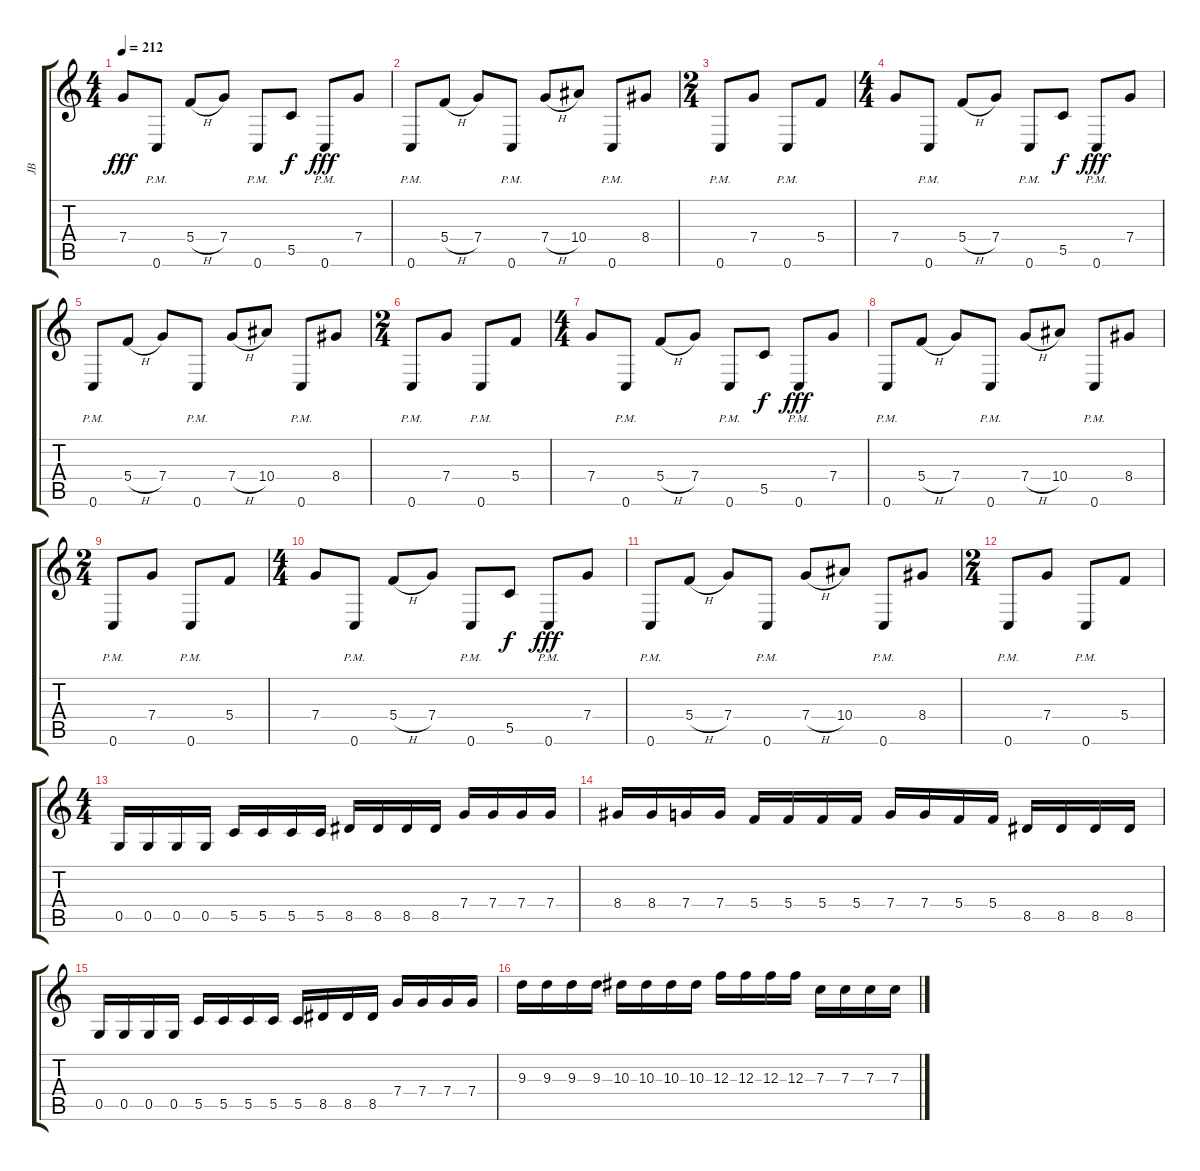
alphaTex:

\track ("JB" "JB") {instrument distortionguitar}
\staff {score tabs}
\tuning (D4 A3 F3 C3 G2 C2) {hide}
\ts (4 4)
\tempo 212
\clef g2
\ks c
7.4.8{dy fff} 0.6{pm}.8 5.4{h}.8 7.4.8 0.6{pm}.8 5.5.8{dy f} 0.6{pm}.8{dy fff} 7.4.8 |
0.6{pm}.8 5.4{h}.8 7.4.8 0.6{pm}.8 7.4{h}.8 10.4.8 0.6{pm}.8 8.4.8 |
\ts (2 4)
0.6{pm}.8 7.4.8 0.6{pm}.8 5.4.8 |
\ts (4 4)
7.4.8 0.6{pm}.8 5.4{h}.8 7.4.8 0.6{pm}.8 5.5.8{dy f} 0.6{pm}.8{dy fff} 7.4.8 |
0.6{pm}.8 5.4{h}.8 7.4.8 0.6{pm}.8 7.4{h}.8 10.4.8 0.6{pm}.8 8.4.8 |
\ts (2 4)
0.6{pm}.8 7.4.8 0.6{pm}.8 5.4.8 |
\ts (4 4)
7.4.8 0.6{pm}.8 5.4{h}.8 7.4.8 0.6{pm}.8 5.5.8{dy f} 0.6{pm}.8{dy fff} 7.4.8 |
0.6{pm}.8 5.4{h}.8 7.4.8 0.6{pm}.8 7.4{h}.8 10.4.8 0.6{pm}.8 8.4.8 |
\ts (2 4)
0.6{pm}.8 7.4.8 0.6{pm}.8 5.4.8 |
\ts (4 4)
7.4.8 0.6{pm}.8 5.4{h}.8 7.4.8 0.6{pm}.8 5.5.8{dy f} 0.6{pm}.8{dy fff} 7.4.8 |
0.6{pm}.8 5.4{h}.8 7.4.8 0.6{pm}.8 7.4{h}.8 10.4.8 0.6{pm}.8 8.4.8 |
\ts (2 4)
0.6{pm}.8 7.4.8 0.6{pm}.8 5.4.8 |
\ts (4 4)
0.5.16 0.5.16 0.5.16 0.5.16 5.5.16 5.5.16 5.5.16 5.5.16 8.5.16 8.5.16 8.5.16 8.5.16 7.4.16 7.4.16 7.4.16 7.4.16 |
8.4.16 8.4.16 7.4.16 7.4.16 5.4.16 5.4.16 5.4.16 5.4.16 7.4.16 7.4.16 5.4.16 5.4.16 8.5.16 8.5.16 8.5.16 8.5.16 |
0.5.16 0.5.16 0.5.16 0.5.16 5.5.16 5.5.16 5.5.16 5.5.16 5.5.16 8.5.16 8.5.16 8.5.16 7.4.16 7.4.16 7.4.16 7.4.16 |
9.3.16 9.3.16 9.3.16 9.3.16 10.3.16 10.3.16 10.3.16 10.3.16 12.3.16 12.3.16 12.3.16 12.3.16 7.3.16 7.3.16 7.3.16 7.3.16
